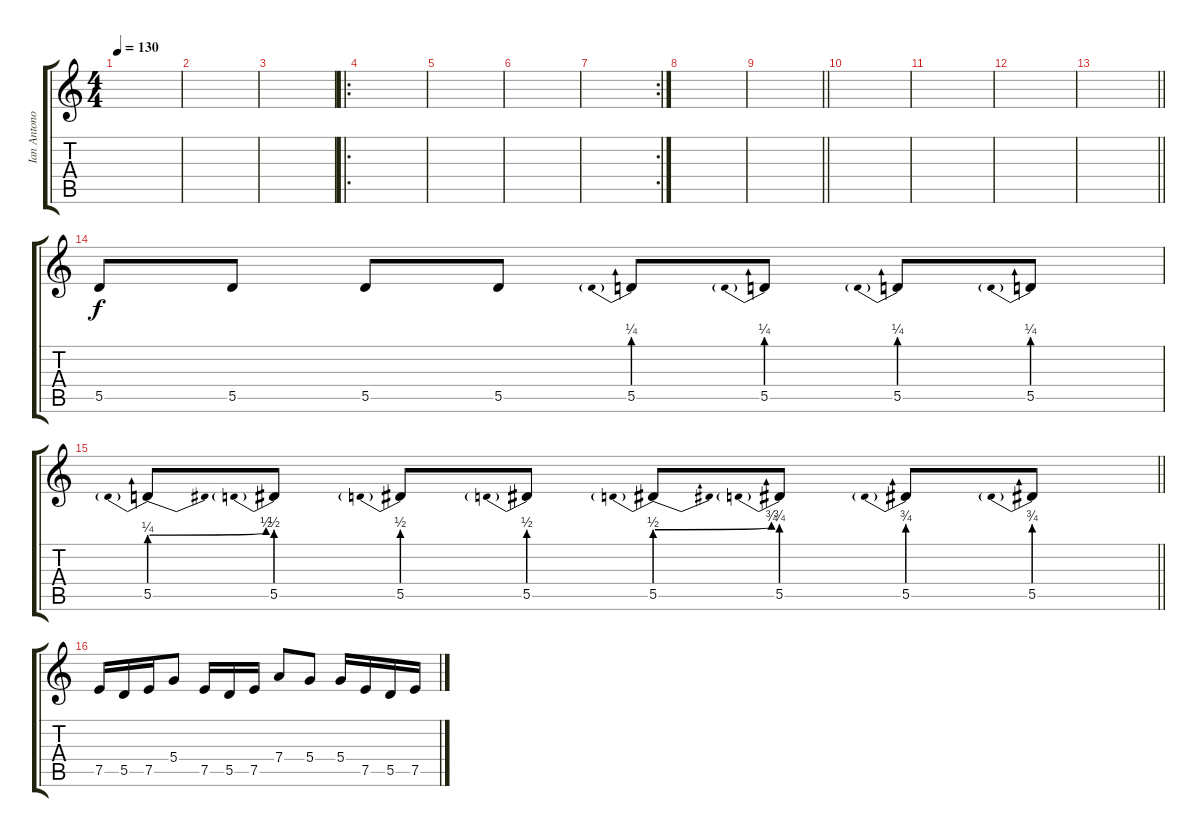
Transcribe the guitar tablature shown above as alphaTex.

\track ("Ian Antono" "Ian Antono") {instrument electricguitarclean}
\staff {score tabs}
\tuning (E4 B3 G3 D3 A2 E2) {hide}
\ts (4 4)
\tempo 130
\clef g2
\ks c
|
|
|
\ro
|
|
|
\rc 2
|
|
\barLineRight lightlight
|
|
|
|
\barLineRight lightlight
|
5.5.8 5.5.8 5.5.8 5.5.8 5.5{be (prebend 0 1 60 1)}.8 5.5{be (prebend 0 1 60 1)}.8 5.5{be (prebend 0 1 60 1)}.8 5.5{be (prebend 0 1 60 1)}.8 |
\barLineRight lightlight
5.5{be (prebendbend 0 1 60 2)}.8 5.5{be (prebend 0 2 60 2)}.8 5.5{be (prebend 0 2 60 2)}.8 5.5{be (prebend 0 2 60 2)}.8 5.5{be (prebendbend 0 2 60 3)}.8 5.5{be (prebend 0 3 60 3)}.8 5.5{be (prebend 0 3 60 3)}.8 5.5{be (prebend 0 3 60 3)}.8 |
7.5.16 5.5.16 7.5.16 5.4.8 7.5.16 5.5.16 7.5.16 7.4.8 5.4.8 5.4.16 7.5.16 5.5.16 7.5.16
